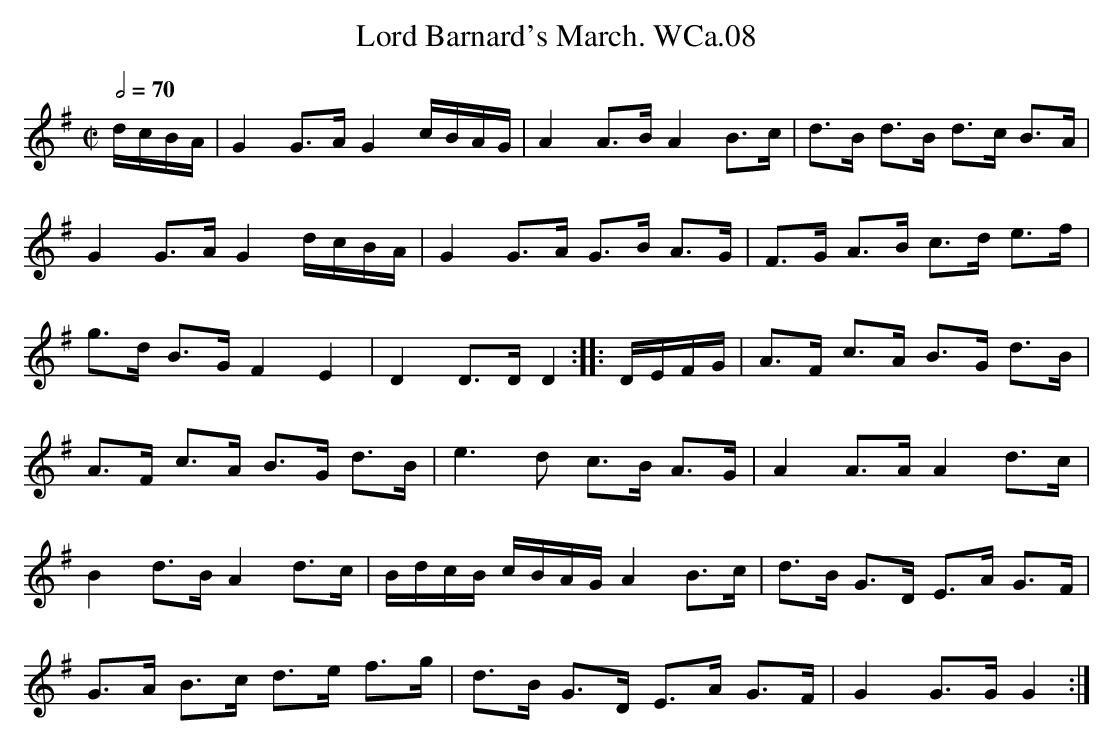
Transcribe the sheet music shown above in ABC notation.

X:1
T:Lord Barnard's March. WCa.08
M:C|
L:1/8
Q:1/2=70
K:G
d/c/B/A/|G2G>A G2c/B/A/G/|A2A>BA2B>c|\
d>B d>B d>c B>A|
G2G>AG2d/c/B/A/|\
G2G>A G>B A>G|F>G A>B c>d e>f|
g>d B>G F2E2|D2D>DD2::\
D/E/F/G/|A>F c>A B>G d>B|
A>F c>A B>G d>B|\
e3d c>B A>G|A2A>AA2d>c|
B2d>BA2d>c|B/d/c/B/ c/B/A/G/A2B>c|\
d>B G>D E>A G>F|
G>A B>c d>e f>g|d>B G>D E>A G>F|G2G>GG2:|
